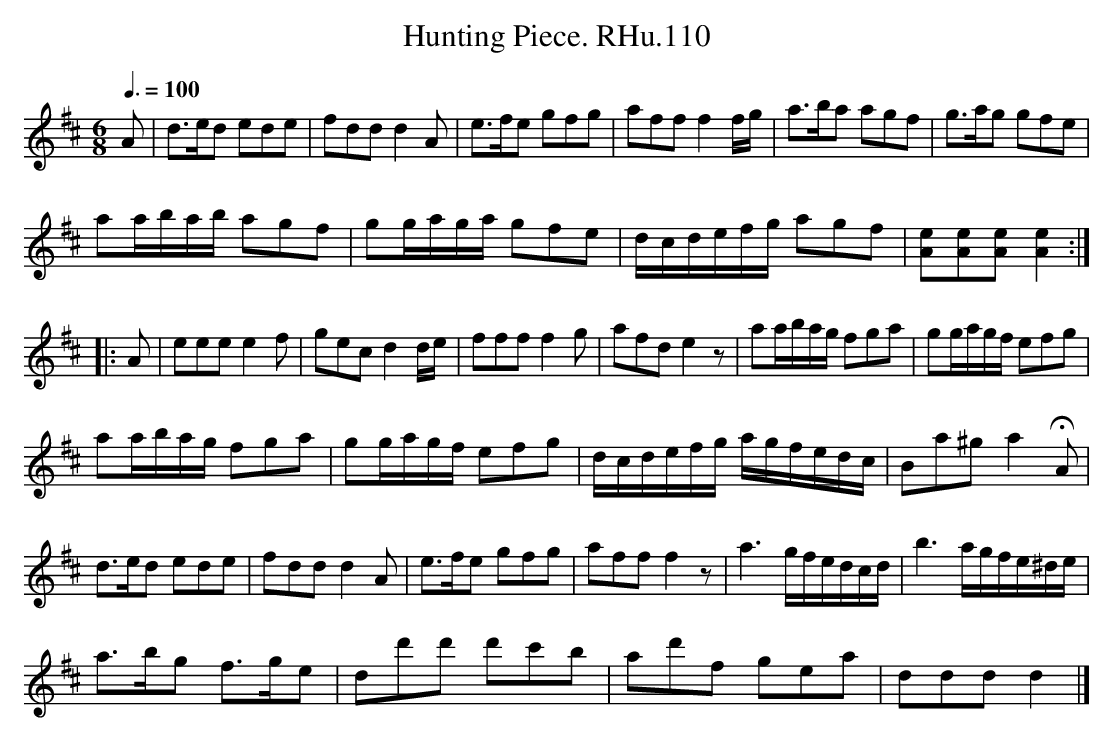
X:1
T:Hunting Piece. RHu.110
L:1/8
M:6/8
Q:3/8=100
K:D
A|d>ed ede|fdd d2A|e>fe gfg|aff f2f/g/|a>ba agf|g>ag gfe|!
aa/b/a/b/ agf|gg/a/g/a/ gfe|d/c/d/e/f/g/ agf|[eA][eA][eA][e2A2]::!
A|eee e2f|gec d2d/e/|ffff2g|afde2z|aa/b/a/g/ fga|gg/a/g/f/ efg|!
aa/b/a/g/ fga|gg/a/g/f/ efg|d/c/d/e/f/g/ a/g/f/e/d/c/|Ba^ga2HA|!
d>ed ede|fddd2A|e>fe gfg|afff2z|a3g/f/e/d/c/d/|b3a/g/f/e/^d/e/|!
a>bg f>ge|dd'd' d'c'b|ad'f gea|dddd2|]
